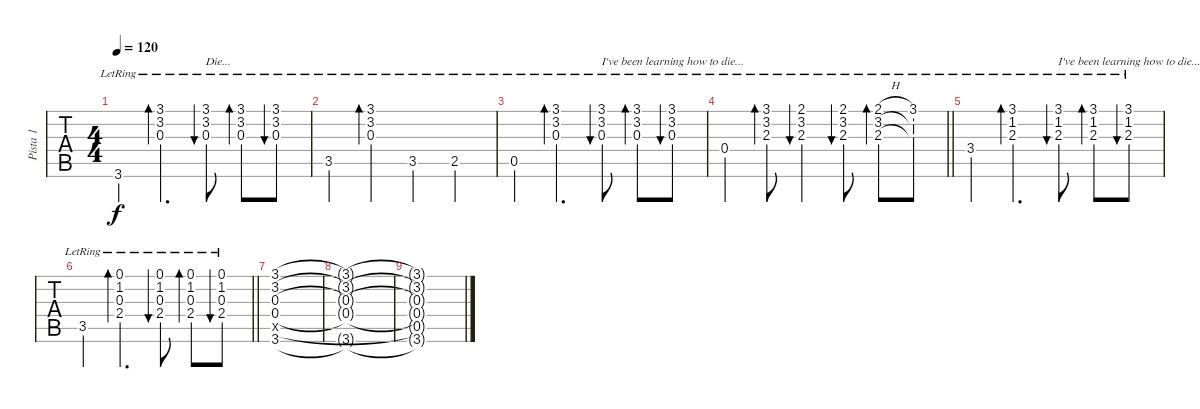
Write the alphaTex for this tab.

\track ("Pista 1" "Pista 1") {instrument acousticguitarsteel}
\staff {tabs}
\tuning (E4 B3 G3 D3 A2 E2) {hide}
\ts (4 4)
\tempo 120
\clef g2
\ks c
3.6{lr}.4{dy f} (3.1{lr} 3.2{lr} 0.3{lr}).4{d bd 60} (3.1{lr} 3.2{lr} 0.3{lr}).8{bu 60 txt "Die..."} (3.1{lr} 3.2{lr} 0.3{lr}).8{bd 60} (3.1{lr} 3.2{lr} 0.3{lr}).8{bu 60} |
3.5{lr}.4 (3.1{lr} 3.2{lr} 0.3{lr}).4{bd 60} 3.5{lr}.4 2.5{lr}.4 |
0.5{lr}.4 (3.1{lr} 3.2{lr} 0.3{lr}).4{d bd 60} (3.1{lr} 3.2{lr} 0.3{lr}).8{bu 60 txt "I've been learning how to die..."} (3.1{lr} 3.2{lr} 0.3{lr}).8{bd 60} (3.1{lr} 3.2{lr} 0.3{lr}).8{bu 60} |
\barLineRight lightlight
0.4{lr}.4 (3.1{lr} 3.2{lr} 2.3{lr}).8{bd 60} (2.1{lr} 3.2{lr} 2.3{lr}).4{bu 60} (2.1{lr} 3.2{lr} 2.3{lr}).8{bu 60} (2.1{h lr} 3.2{lr} 2.3{lr}).8{bd 60} (3.1{lr} 3.2{t} 2.3{t}).8 |
3.4{lr}.4 (3.1{lr} 1.2{lr} 2.3{lr}).4{d bd 60} (3.1{lr} 1.2{lr} 2.3{lr}).8{bu 60 txt "I've been learning how to die..."} (3.1{lr} 1.2{lr} 2.3{lr}).8{bd 60} (3.1{lr} 1.2{lr} 2.3{lr}).8{bu 60} |
\barLineRight lightlight
3.5{lr}.4 (0.1{lr} 1.2{lr} 0.3{lr} 2.4{lr}).4{d bd 60} (0.1{lr} 1.2{lr} 0.3{lr} 2.4{lr}).8{bu 60} (0.1{lr} 1.2{lr} 0.3{lr} 2.4{lr}).8{bd 60} (0.1{lr} 1.2{lr} 0.3{lr} 2.4{lr}).8{bu 60} |
(3.1 3.2 0.3 0.4 0.5{x} 3.6).1 |
(3.1{t} 3.2{t} 0.3{t} 0.4{t} 3.6{t}).1 |
(3.1{t} 3.2{t} 0.3{t} 0.4{t} 0.5{t} 3.6{t}).1
